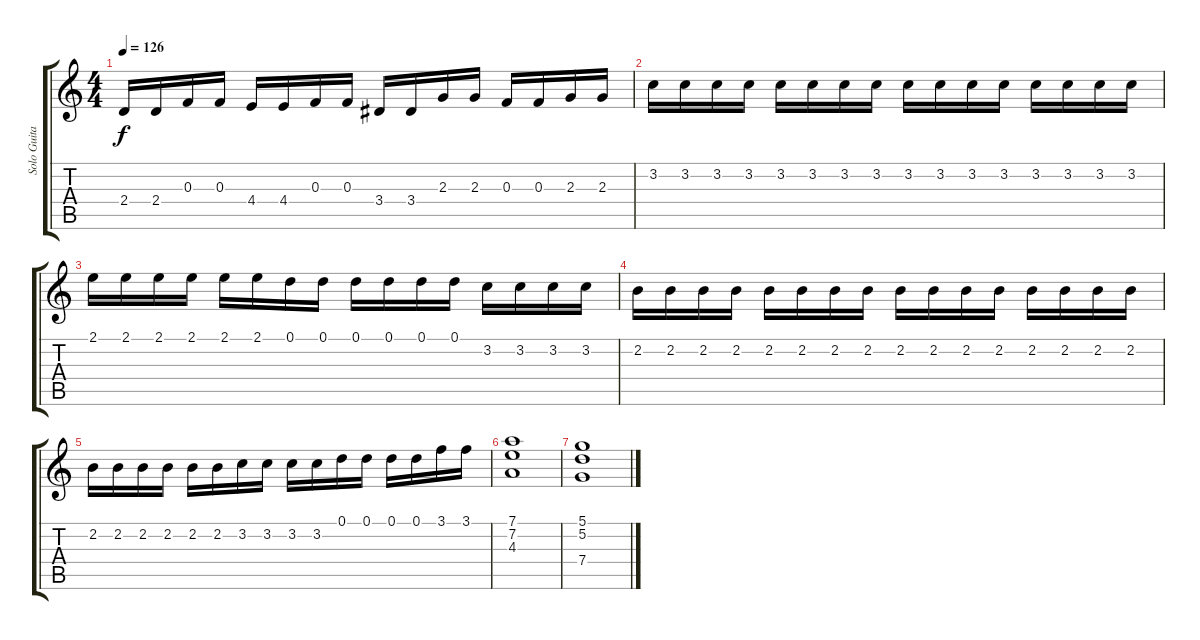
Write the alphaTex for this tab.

\track ("Solo Guitar" "Solo Guita") {instrument overdrivenguitar}
\staff {score tabs}
\tuning (D4 A3 F3 C3 G2 D2) {hide}
\ts (4 4)
\tempo 126
\clef g2
\ks c
2.4.16{dy f} 2.4.16 0.3.16 0.3.16 4.4.16 4.4.16 0.3.16 0.3.16 3.4.16 3.4.16 2.3.16 2.3.16 0.3.16 0.3.16 2.3.16 2.3.16 |
3.2.16 3.2.16 3.2.16 3.2.16 3.2.16 3.2.16 3.2.16 3.2.16 3.2.16 3.2.16 3.2.16 3.2.16 3.2.16 3.2.16 3.2.16 3.2.16 |
2.1.16 2.1.16 2.1.16 2.1.16 2.1.16 2.1.16 0.1.16 0.1.16 0.1.16 0.1.16 0.1.16 0.1.16 3.2.16 3.2.16 3.2.16 3.2.16 |
2.2.16 2.2.16 2.2.16 2.2.16 2.2.16 2.2.16 2.2.16 2.2.16 2.2.16 2.2.16 2.2.16 2.2.16 2.2.16 2.2.16 2.2.16 2.2.16 |
2.2.16 2.2.16 2.2.16 2.2.16 2.2.16 2.2.16 3.2.16 3.2.16 3.2.16 3.2.16 0.1.16 0.1.16 0.1.16 0.1.16 3.1.16 3.1.16 |
(7.1 7.2 4.3).1 |
(5.1 5.2 7.4).1
